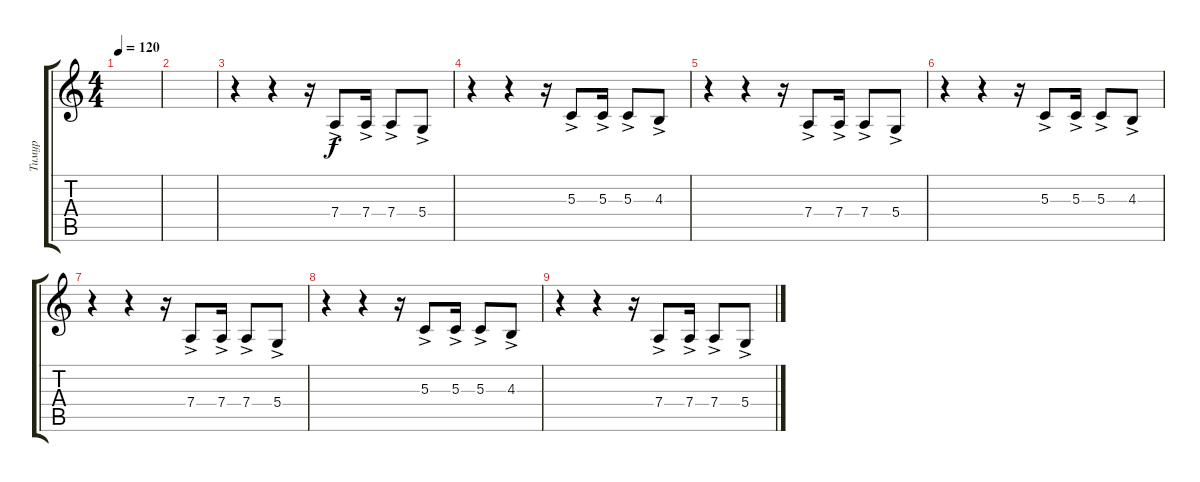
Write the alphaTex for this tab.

\track ("Тимур" "Тимур") {instrument trumpet}
\staff {score tabs}
\tuning (E4 B3 G3 D3 A2 E2) {hide}
\ts (4 4)
\tempo 120
\clef g2
\ks c
|
|
r.4 r.4 r.16 7.4{ac}.8 7.4{ac}.16 7.4{ac}.8 5.4{ac}.8 |
r.4 r.4 r.16 5.3{ac}.8 5.3{ac}.16 5.3{ac}.8 4.3{ac}.8 |
r.4 r.4 r.16 7.4{ac}.8 7.4{ac}.16 7.4{ac}.8 5.4{ac}.8 |
r.4 r.4 r.16 5.3{ac}.8 5.3{ac}.16 5.3{ac}.8 4.3{ac}.8 |
r.4 r.4 r.16 7.4{ac}.8 7.4{ac}.16 7.4{ac}.8 5.4{ac}.8 |
r.4 r.4 r.16 5.3{ac}.8 5.3{ac}.16 5.3{ac}.8 4.3{ac}.8 |
r.4 r.4 r.16 7.4{ac}.8 7.4{ac}.16 7.4{ac}.8 5.4{ac}.8
